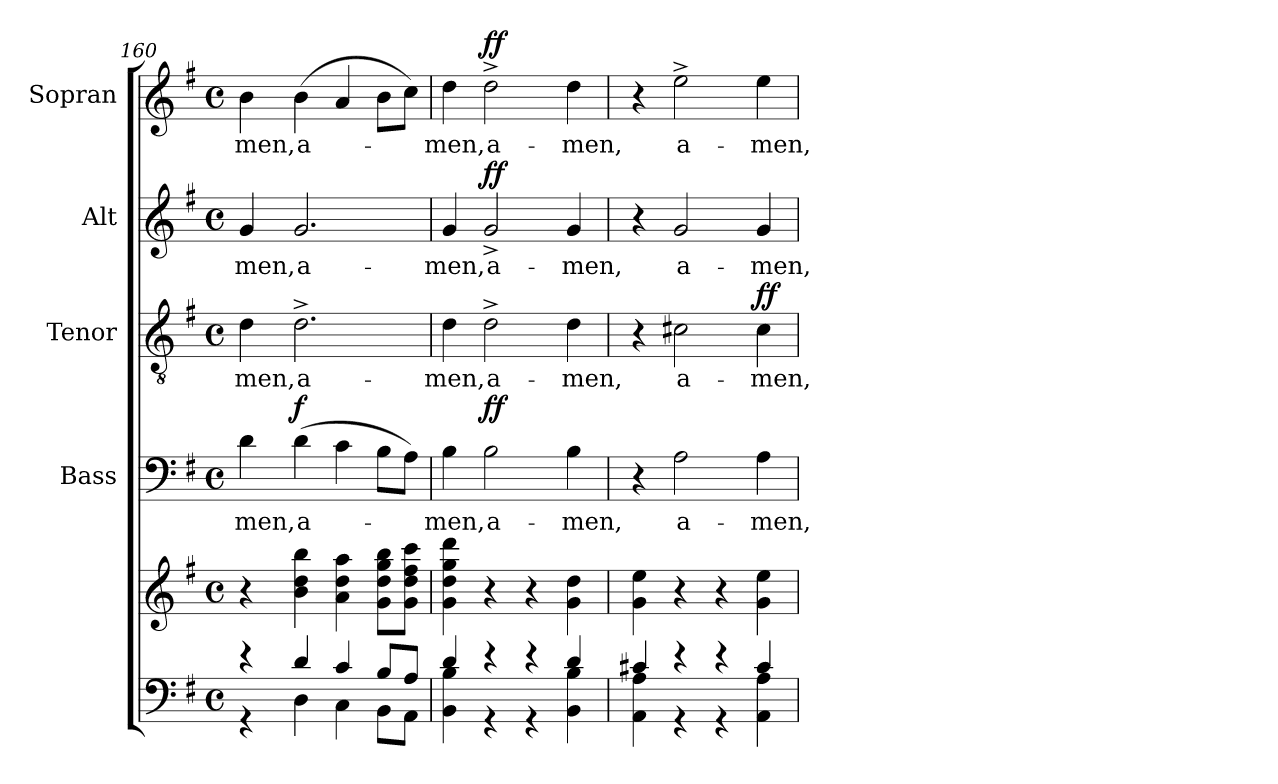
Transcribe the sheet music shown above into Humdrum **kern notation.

**kern	**kern	**kern	**text	**dynam	**kern	**text	**dynam	**kern	**text	**dynam	**kern	**text	**dynam
*part5	*part5	*part4	*part4	*part4	*part3	*part3	*part3	*part2	*part2	*part2	*part1	*part1	*part1
*staff6	*staff5	*staff4	*staff4	*staff4	*staff3	*staff3	*staff3	*staff2	*staff2	*staff2	*staff1	*staff1	*staff1
*	*	*I"Bass	*	*	*I"Tenor	*	*	*I"Alt	*	*	*I"Sopran	*	*
*	*	*I'B.	*	*	*I'T.	*	*	*I'A.	*	*	*I'S.	*	*
*clefF4	*clefG2	*clefF4	*	*	*clefGv2	*	*	*clefG2	*	*	*clefG2	*	*
*k[f#]	*k[f#]	*k[f#]	*	*	*k[f#]	*	*	*k[f#]	*	*	*k[f#]	*	*
*G:	*G:	*G:	*	*	*G:	*	*	*G:	*	*	*G:	*	*
*M4/4	*M4/4	*M4/4	*	*	*M4/4	*	*	*M4/4	*	*	*M4/4	*	*
*met(c)	*met(c)	*met(c)	*	*	*met(c)	*	*	*met(c)	*	*	*met(c)	*	*
=160	=160	=160	=160	=160	=160	=160	=160	=160	=160	=160	=160	=160	=160
*^	*	*	*	*	*	*	*	*	*	*	*	*	*
!	!	!	!	!LO:LY:b	!	!	!LO:LY:b	!	!	!LO:LY:b	!	!	!LO:LY:b	!
4r	4r	4r	4d\	-men,	.	4d\	-men,	.	4g/	-men,	.	4b\	-men,	.
!	!	!	!	!LO:LY:b	!LO:DY:a	!	!LO:LY:b	!	!	!LO:LY:b	!	!	!LO:LY:b	!
4d/	4D\	4b\ 4dd\ 4bb\	(>4d\	a-	f	2.d^>\	a-	.	2.g/	a-	.	(>4b\	a-	.
4c/	4C\	4a\ 4dd\ 4aa\	4c\	.	.	.	.	.	.	.	.	4a/	.	.
8B/L	8BB\L	8g\ 8dd\ 8gg\ 8bb\L	8B\L	.	.	.	.	.	.	.	.	8b\L	.	.
8A/J	8AA\J	8g\ 8dd\ 8ff#\ 8ccc\J	8A\J)	.	.	.	.	.	.	.	.	8cc\J)	.	.
=161	=161	=161	=161	=161	=161	=161	=161	=161	=161	=161	=161	=161	=161	=161
!	!	!	!	!LO:LY:b	!	!	!LO:LY:b	!	!	!LO:LY:b	!	!	!LO:LY:b	!
4d/	4BB\ 4B\	4g\ 4dd\ 4gg\ 4ddd\	4B\	-men,	.	4d\	-men,	.	4g/	-men,	.	4dd\	-men,	.
!	!	!	!	!LO:LY:b	!LO:DY:a	!	!LO:LY:b	!	!	!LO:LY:b	!LO:DY:a	!	!LO:LY:b	!LO:DY:a
4r	4r	4r	2B\	a-	ff	2d^>\	a-	.	2g^>/	a-	ff	2dd^>\	a-	ff
4r	4r	4r	.	.	.	.	.	.	.	.	.	.	.	.
!	!	!	!	!LO:LY:b	!	!	!LO:LY:b	!	!	!LO:LY:b	!	!	!LO:LY:b	!
4d/	4BB\ 4B\	4g\ 4dd\	4B\	-men,	.	4d\	-men,	.	4g/	-men,	.	4dd\	-men,	.
=162	=162	=162	=162	=162	=162	=162	=162	=162	=162	=162	=162	=162	=162	=162
4c#X/	4AA\ 4A\	4g\ 4ee\	4r	.	.	4r	.	.	4r	.	.	4r	.	.
!	!	!	!	!LO:LY:b	!	!	!LO:LY:b	!	!	!LO:LY:b	!	!	!LO:LY:b	!
4r	4r	4r	2A\	a-	.	2c#X\	a-	.	2g/	a-	.	2ee^>\	a-	.
4r	4r	4r	.	.	.	.	.	.	.	.	.	.	.	.
!	!	!	!	!LO:LY:b	!	!	!LO:LY:b	!LO:DY:a	!	!LO:LY:b	!	!	!LO:LY:b	!
4c#/	4AA\ 4A\	4g\ 4ee\	4A\	-men,	.	4c#\	-men,	ff	4g/	-men,	.	4ee\	-men,	.
*v	*v	*	*	*	*	*	*	*	*	*	*	*	*	*
=	=	=	=	=	=	=	=	=	=	=	=	=	=
*-	*-	*-	*-	*-	*-	*-	*-	*-	*-	*-	*-	*-	*-
